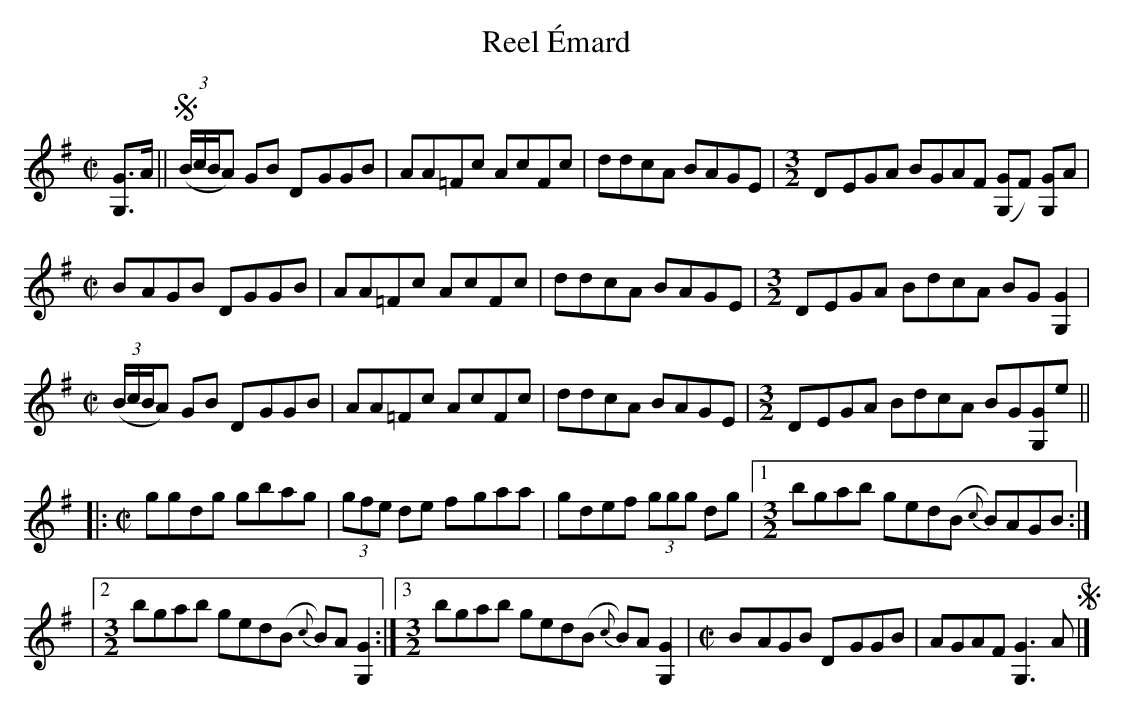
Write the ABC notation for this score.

X:1
T:Reel Émard
M:C|
L:1/8
K:G
[G,G]>A||S((3B/c/B/A) GB D-GGB|AA=Fc AcFc|ddcA BAGE|[M:3/2]D-EGA BGAF ([G,G]F) [G,G]A|
[M:C|]B-AGB DGGB|AA=Fc AcFc|ddcA BAGE|[M:3/2]D-EGA BdcA BG[G,2G2]|
[M:C|]((3B/c/B/A) GB D-GGB|AA=Fc AcFc|ddcA BAGE|[M:3/2]D-EGA BdcA BG[G,G]e||
|:[M:C|]ggdg gbag|(3gfe de f-gaa|gdef (3ggg dg|1[M:3/2]bgab ged(B {c}B)AGB:|
|2[M:3/2] bgab ged(B {c}B)A[G,2G2]:|3[M:3/2] bgab ged(B {c}B)A[G,2G2]|[M:C|]B-AGB D-GGB |AGAF [G,3G3]AS|]
